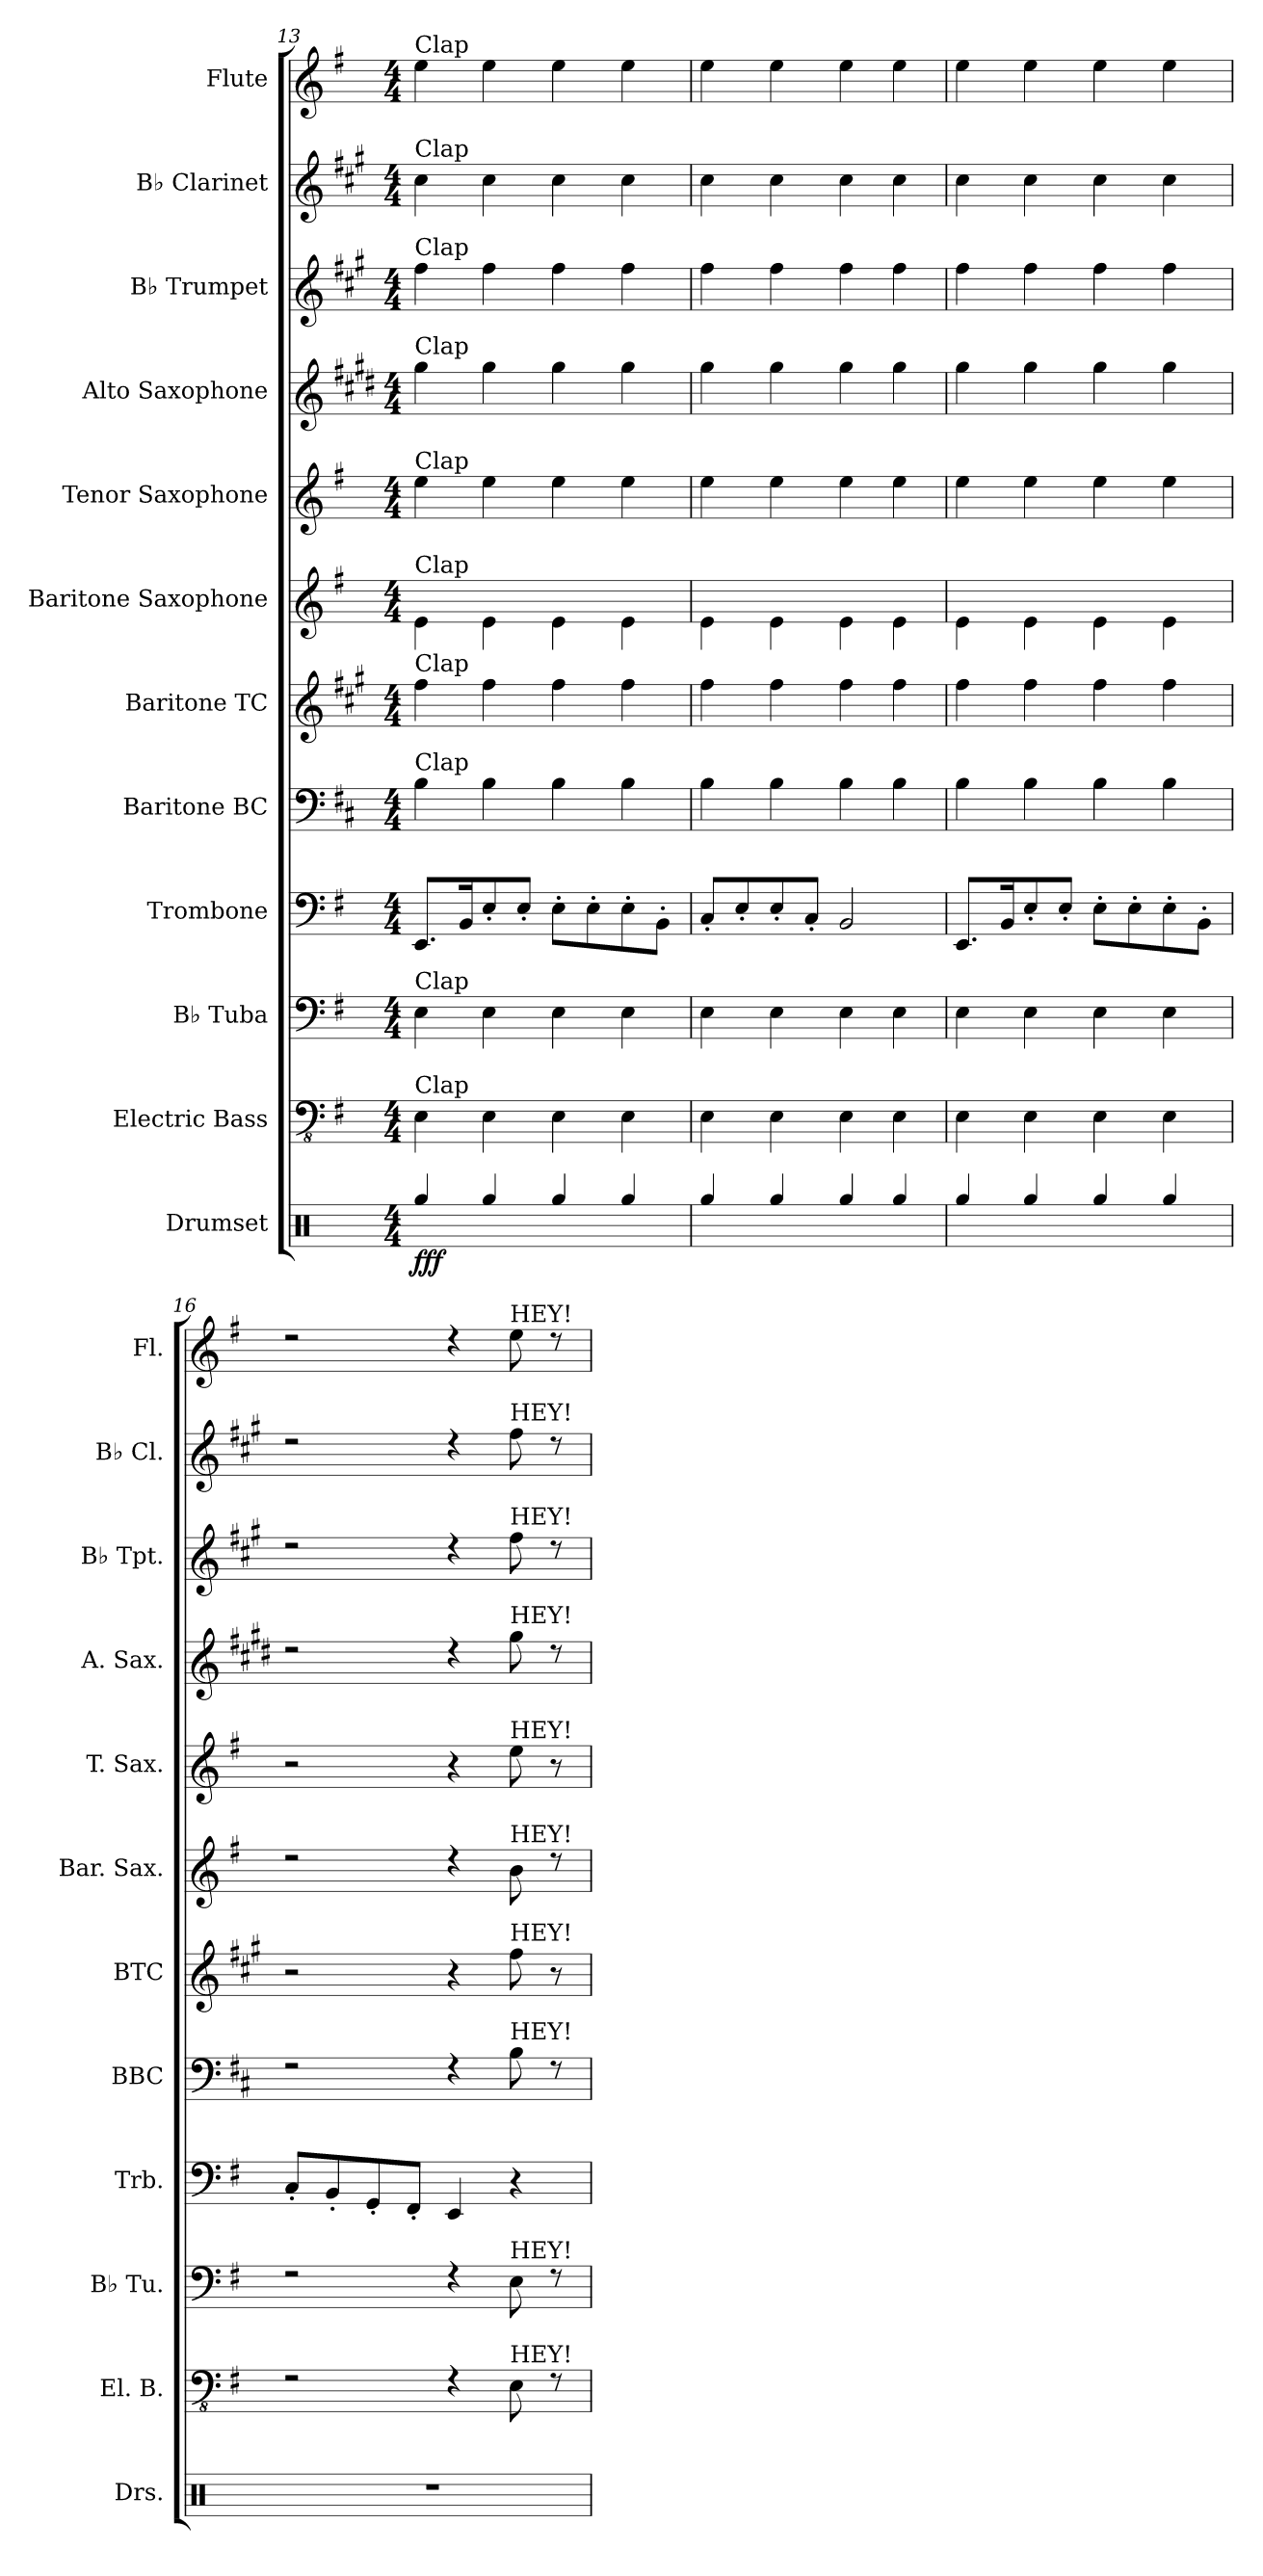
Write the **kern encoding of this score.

**kern	**dynam	**kern	**kern	**kern	**kern	**kern	**kern	**kern	**kern	**kern	**kern	**kern
*part12	*part12	*part11	*part10	*part9	*part8	*part7	*part6	*part5	*part4	*part3	*part2	*part1
*staff12	*staff12	*staff11	*staff10	*staff9	*staff8	*staff7	*staff6	*staff5	*staff4	*staff3	*staff2	*staff1
*I"Drumset	*	*I"Electric Bass	*I"B♭ Tuba	*I"Trombone	*I"Baritone BC	*I"Baritone TC	*I"Baritone Saxophone	*I"Tenor Saxophone	*I"Alto Saxophone	*I"B♭ Trumpet	*I"B♭ Clarinet	*I"Flute
*I'Drs.	*	*I'El. B.	*I'B♭ Tu.	*I'Trb.	*I'BBC	*I'BTC	*I'Bar. Sax.	*I'T. Sax.	*I'A. Sax.	*I'B♭ Tpt.	*I'B♭ Cl.	*I'Fl.
!!LO:PB:g=z
*clefX	*	*clefFv4	*clefF4	*clefF4	*clefF4	*clefG2	*clefG2	*clefG2	*clefG2	*clefG2	*clefG2	*clefG2
*	*	*	*	*	*ITrd4c7	*ITrd1c2	*ITrd12c21	*ITrd8c14	*ITrd5c9	*ITrd1c2	*ITrd1c2	*
*k[]	*	*k[f#]	*k[f#]	*k[f#]	*k[f#]	*k[f#]	*k[f#]	*k[f#]	*k[f#]	*k[f#]	*k[f#]	*k[f#]
*	*	*G:	*G:	*G:	*G:	*G:	*G:	*G:	*G:	*G:	*G:	*G:
*M4/4	*	*M4/4	*M4/4	*M4/4	*M4/4	*M4/4	*M4/4	*M4/4	*M4/4	*M4/4	*M4/4	*M4/4
=13	=13	=13	=13	=13	=13	=13	=13	=13	=13	=13	=13	=13
!	!	!	!	!	!	!	!	!	!	!	!	!LO:TX:a:t=Clap
!	!	!	!	!	!	!	!	!	!	!	!LO:TX:a:t=Clap	!
!	!	!	!	!	!	!	!	!	!	!LO:TX:a:t=Clap	!	!
!	!	!	!	!	!	!	!	!	!LO:TX:a:t=Clap	!	!	!
!	!	!	!	!	!	!	!	!LO:TX:a:t=Clap	!	!	!	!
!	!	!	!	!	!	!	!LO:TX:a:t=Clap	!	!	!	!	!
!	!	!	!	!	!	!LO:TX:a:t=Clap	!	!	!	!	!	!
!	!	!	!	!	!LO:TX:a:t=Clap	!	!	!	!	!	!	!
!	!	!	!LO:TX:a:t=Clap	!	!	!	!	!	!	!	!	!
!	!	!LO:TX:a:t=Clap	!	!	!	!	!	!	!	!	!	!
!	!LO:DY:b	!	!	!	!	!	!	!	!	!	!	!
4Rgg/	fff	4EE\	4E\	8.EE/L	4E\	4ee\	4E\	4e\	4b\	4ee\	4b\	4ee\
.	.	.	.	16BB/K	.	.	.	.	.	.	.	.
4Rgg/	.	4EE\	4E\	8E'/	4E\	4ee\	4E\	4e\	4b\	4ee\	4b\	4ee\
.	.	.	.	8E'/J	.	.	.	.	.	.	.	.
4Rgg/	.	4EE\	4E\	8E'\L	4E\	4ee\	4E\	4e\	4b\	4ee\	4b\	4ee\
.	.	.	.	8E'\	.	.	.	.	.	.	.	.
4Rgg/	.	4EE\	4E\	8E'\	4E\	4ee\	4E\	4e\	4b\	4ee\	4b\	4ee\
.	.	.	.	8BB'\J	.	.	.	.	.	.	.	.
=14	=14	=14	=14	=14	=14	=14	=14	=14	=14	=14	=14	=14
4Rgg/	.	4EE\	4E\	8C'/L	4E\	4ee\	4E\	4e\	4b\	4ee\	4b\	4ee\
.	.	.	.	8E'/	.	.	.	.	.	.	.	.
4Rgg/	.	4EE\	4E\	8E'/	4E\	4ee\	4E\	4e\	4b\	4ee\	4b\	4ee\
.	.	.	.	8C'/J	.	.	.	.	.	.	.	.
4Rgg/	.	4EE\	4E\	2BB/	4E\	4ee\	4E\	4e\	4b\	4ee\	4b\	4ee\
4Rgg/	.	4EE\	4E\	.	4E\	4ee\	4E\	4e\	4b\	4ee\	4b\	4ee\
=15	=15	=15	=15	=15	=15	=15	=15	=15	=15	=15	=15	=15
4Rgg/	.	4EE\	4E\	8.EE/L	4E\	4ee\	4E\	4e\	4b\	4ee\	4b\	4ee\
.	.	.	.	16BB/K	.	.	.	.	.	.	.	.
4Rgg/	.	4EE\	4E\	8E'/	4E\	4ee\	4E\	4e\	4b\	4ee\	4b\	4ee\
.	.	.	.	8E'/J	.	.	.	.	.	.	.	.
4Rgg/	.	4EE\	4E\	8E'\L	4E\	4ee\	4E\	4e\	4b\	4ee\	4b\	4ee\
.	.	.	.	8E'\	.	.	.	.	.	.	.	.
4Rgg/	.	4EE\	4E\	8E'\	4E\	4ee\	4E\	4e\	4b\	4ee\	4b\	4ee\
.	.	.	.	8BB'\J	.	.	.	.	.	.	.	.
=16	=16	=16	=16	=16	=16	=16	=16	=16	=16	=16	=16	=16
1r	.	2rFF	2rF	8C'/L	2rF	2r	2rdd	2r	2rdd	2rdd	2rdd	2rdd
.	.	.	.	8BB'/	.	.	.	.	.	.	.	.
.	.	.	.	8GG'/	.	.	.	.	.	.	.	.
.	.	.	.	8FF#'/J	.	.	.	.	.	.	.	.
.	.	4rFF	4rF	4EE/	4rF	4r	4rdd	4r	4rdd	4rdd	4rdd	4rdd
!	!	!	!	!	!	!	!	!	!	!	!	!LO:TX:a:t=HEY!
!	!	!	!	!	!	!	!	!	!	!	!LO:TX:a:t=HEY!	!
!	!	!	!	!	!	!	!	!	!	!LO:TX:a:t=HEY!	!	!
!	!	!	!	!	!	!	!	!	!LO:TX:a:t=HEY!	!	!	!
!	!	!	!	!	!	!	!	!LO:TX:a:t=HEY!	!	!	!	!
!	!	!	!	!	!	!	!LO:TX:a:t=HEY!	!	!	!	!	!
!	!	!	!	!	!	!LO:TX:a:t=HEY!	!	!	!	!	!	!
!	!	!	!	!	!LO:TX:a:t=HEY!	!	!	!	!	!	!	!
!	!	!	!LO:TX:a:t=HEY!	!	!	!	!	!	!	!	!	!
!	!	!LO:TX:a:t=HEY!	!	!	!	!	!	!	!	!	!	!
.	.	8EE\	8E\	4r	8E\	8ee\	8B\	8e\	8b\	8ee\	8ee\	8ee\
.	.	8rFF	8rF	.	8rF	8r	8rdd	8r	8rdd	8rdd	8rdd	8rdd
=	=	=	=	=	=	=	=	=	=	=	=	=
*-	*-	*-	*-	*-	*-	*-	*-	*-	*-	*-	*-	*-
